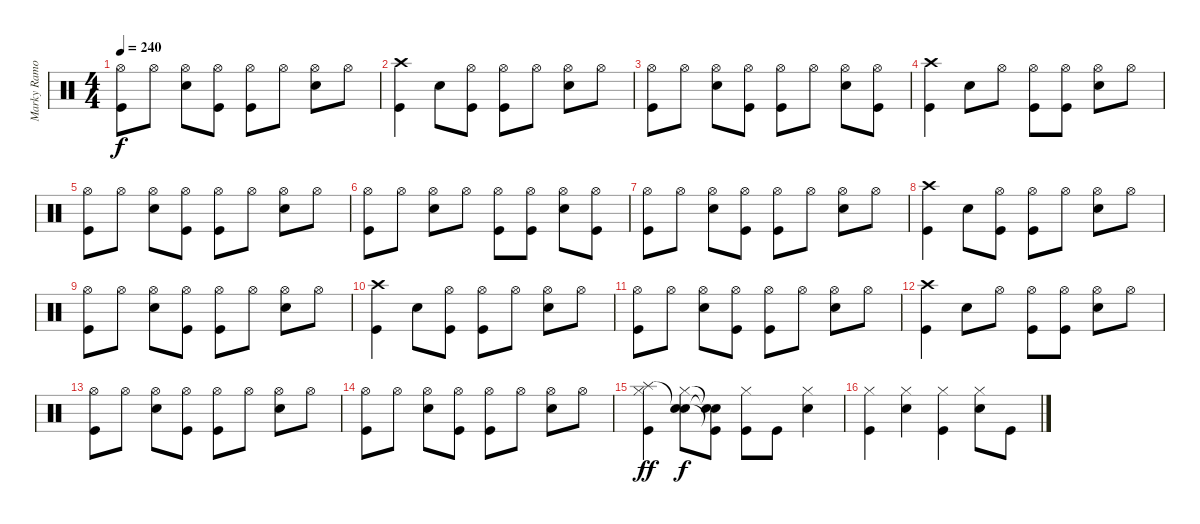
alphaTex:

\track ("Marky Ramone" "Marky Ramo") {instrument percussion}
\staff {score}
\articulation defaults
\ts (4 4)
\tempo 240
\clef neutral
\ks c
("Kick (hit)" "Hi-Hat (open)").8{dy f} "Hi-Hat (open)".8 ("Snare (hit) 2" "Hi-Hat (open)").8 ("Kick (hit)" "Hi-Hat (open)").8 ("Kick (hit)" "Hi-Hat (open)").8 "Hi-Hat (open)".8 ("Snare (hit) 2" "Hi-Hat (open)").8 "Hi-Hat (open)".8 |
("Kick (hit)" "Crash high (hit)").4 "Snare (hit) 2".8 ("Kick (hit)" "Hi-Hat (open)").8 ("Kick (hit)" "Hi-Hat (open)").8 "Hi-Hat (open)".8 ("Snare (hit) 2" "Hi-Hat (open)").8 "Hi-Hat (open)".8 |
("Kick (hit)" "Hi-Hat (open)").8 "Hi-Hat (open)".8 ("Snare (hit) 2" "Hi-Hat (open)").8 ("Kick (hit)" "Hi-Hat (open)").8 ("Kick (hit)" "Hi-Hat (open)").8 "Hi-Hat (open)".8 ("Snare (hit) 2" "Hi-Hat (open)").8 ("Kick (hit)" "Hi-Hat (open)").8 |
("Kick (hit)" "Crash high (hit)").4 "Snare (hit) 2".8 "Hi-Hat (open)".8 ("Kick (hit)" "Hi-Hat (open)").8 ("Kick (hit)" "Hi-Hat (open)").8 ("Snare (hit) 2" "Hi-Hat (open)").8 "Hi-Hat (open)".8 |
("Kick (hit)" "Hi-Hat (open)").8 "Hi-Hat (open)".8 ("Snare (hit) 2" "Hi-Hat (open)").8 ("Kick (hit)" "Hi-Hat (open)").8 ("Kick (hit)" "Hi-Hat (open)").8 "Hi-Hat (open)".8 ("Snare (hit) 2" "Hi-Hat (open)").8 "Hi-Hat (open)".8 |
("Kick (hit)" "Hi-Hat (open)").8 "Hi-Hat (open)".8 ("Snare (hit) 2" "Hi-Hat (open)").8 "Hi-Hat (open)".8 ("Kick (hit)" "Hi-Hat (open)").8 ("Kick (hit)" "Hi-Hat (open)").8 ("Snare (hit) 2" "Hi-Hat (open)").8 ("Kick (hit)" "Hi-Hat (open)").8 |
("Kick (hit)" "Hi-Hat (open)").8 "Hi-Hat (open)".8 ("Snare (hit) 2" "Hi-Hat (open)").8 ("Kick (hit)" "Hi-Hat (open)").8 ("Kick (hit)" "Hi-Hat (open)").8 "Hi-Hat (open)".8 ("Snare (hit) 2" "Hi-Hat (open)").8 "Hi-Hat (open)".8 |
("Kick (hit)" "Crash high (hit)").4 "Snare (hit) 2".8 ("Kick (hit)" "Hi-Hat (open)").8 ("Kick (hit)" "Hi-Hat (open)").8 "Hi-Hat (open)".8 ("Snare (hit) 2" "Hi-Hat (open)").8 "Hi-Hat (open)".8 |
("Kick (hit)" "Hi-Hat (open)").8 "Hi-Hat (open)".8 ("Snare (hit) 2" "Hi-Hat (open)").8 ("Kick (hit)" "Hi-Hat (open)").8 ("Kick (hit)" "Hi-Hat (open)").8 "Hi-Hat (open)".8 ("Snare (hit) 2" "Hi-Hat (open)").8 "Hi-Hat (open)".8 |
("Kick (hit)" "Crash high (hit)").4 "Snare (hit) 2".8 ("Kick (hit)" "Hi-Hat (open)").8 ("Kick (hit)" "Hi-Hat (open)").8 "Hi-Hat (open)".8 ("Snare (hit) 2" "Hi-Hat (open)").8 "Hi-Hat (open)".8 |
("Kick (hit)" "Hi-Hat (open)").8 "Hi-Hat (open)".8 ("Snare (hit) 2" "Hi-Hat (open)").8 ("Kick (hit)" "Hi-Hat (open)").8 ("Kick (hit)" "Hi-Hat (open)").8 "Hi-Hat (open)".8 ("Snare (hit) 2" "Hi-Hat (open)").8 "Hi-Hat (open)".8 |
("Kick (hit)" "Crash high (hit)").4 "Snare (hit) 2".8 "Hi-Hat (open)".8 ("Kick (hit)" "Hi-Hat (open)").8 ("Kick (hit)" "Hi-Hat (open)").8 ("Snare (hit) 2" "Hi-Hat (open)").8 "Hi-Hat (open)".8 |
("Kick (hit)" "Hi-Hat (open)").8 "Hi-Hat (open)".8 ("Snare (hit) 2" "Hi-Hat (open)").8 ("Kick (hit)" "Hi-Hat (open)").8 ("Kick (hit)" "Hi-Hat (open)").8 "Hi-Hat (open)".8 ("Snare (hit) 2" "Hi-Hat (open)").8 "Hi-Hat (open)".8 |
("Kick (hit)" "Hi-Hat (open)").8 "Hi-Hat (open)".8 ("Snare (hit) 2" "Hi-Hat (open)").8 ("Kick (hit)" "Hi-Hat (open)").8 ("Kick (hit)" "Hi-Hat (open)").8 "Hi-Hat (open)".8 ("Snare (hit) 2" "Hi-Hat (open)").8 "Hi-Hat (open)".8 |
("Splash (hit)" "Kick (hit)" "Hi-Hat (closed)").4{dy ff} ("Snare (hit)"{t} "Snare (hit) 2" "Hi-Hat (closed)").8{dy f} ("Snare (hit)"{t} "Kick (hit)"{t} "Snare (hit)"{t}).8 ("Kick (hit)" "Hi-Hat (closed)").8 "Kick (hit)".8 ("Snare (hit) 2" "Hi-Hat (closed)").4 |
("Kick (hit)" "Hi-Hat (closed)").4 ("Snare (hit) 2" "Hi-Hat (closed)").4 ("Kick (hit)" "Hi-Hat (closed)").4 ("Snare (hit) 2" "Hi-Hat (closed)").8 "Kick (hit)".8
